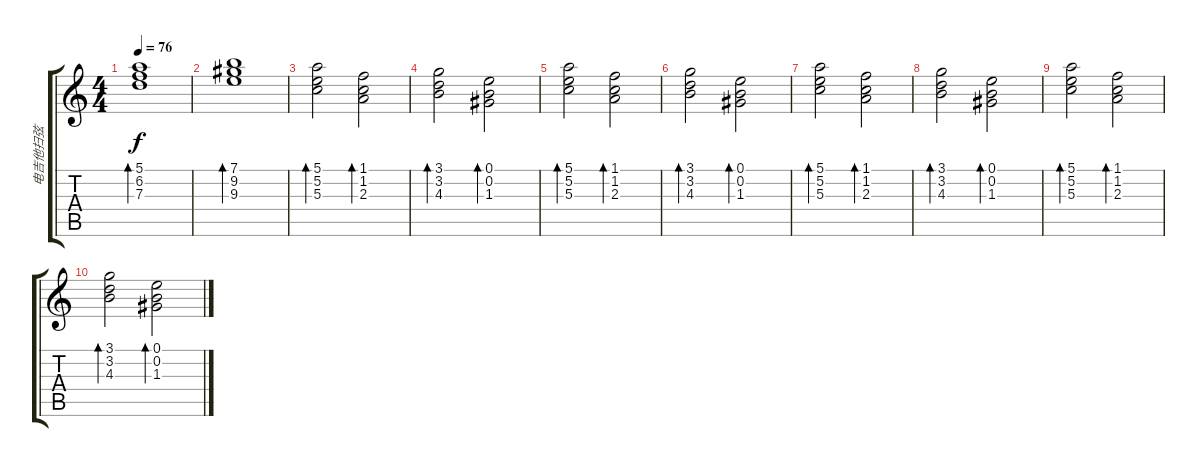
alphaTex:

\track ("电吉他扫弦" "电吉他扫弦") {instrument electricguitarclean}
\staff {score tabs}
\tuning (E4 B3 G3 D3 A2 E2) {hide}
\ts (4 4)
\tempo 76
\clef g2
\ks c
(5.1 6.2 7.3).1{bd 240 dy f} |
(7.1 9.2 9.3).1{bd 60} |
(5.1 5.2 5.3).2{bd 60} (1.1 1.2 2.3).2{bd 60} |
(3.1 3.2 4.3).2{bd 60} (0.1 0.2 1.3).2{bd 60} |
(5.1 5.2 5.3).2{bd 60} (1.1 1.2 2.3).2{bd 60} |
(3.1 3.2 4.3).2{bd 60} (0.1 0.2 1.3).2{bd 60} |
(5.1 5.2 5.3).2{bd 60} (1.1 1.2 2.3).2{bd 60} |
(3.1 3.2 4.3).2{bd 60} (0.1 0.2 1.3).2{bd 60} |
(5.1 5.2 5.3).2{bd 60} (1.1 1.2 2.3).2{bd 60} |
(3.1 3.2 4.3).2{bd 60} (0.1 0.2 1.3).2{bd 60}
